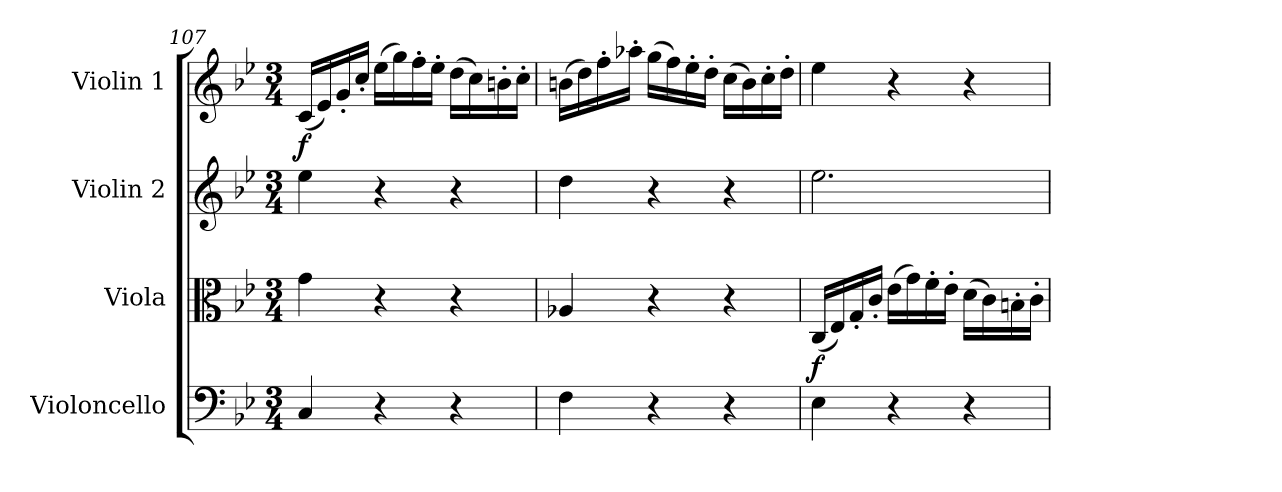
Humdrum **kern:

**kern	**kern	**dynam	**kern	**kern	**dynam
*part4	*part3	*part3	*part2	*part1	*part1
*staff4	*staff3	*staff3	*staff2	*staff1	*staff1
*I"Violoncello	*I"Viola	*	*I"Violin 2	*I"Violin 1	*
*I'Vc	*I'Vla	*	*I'Vln	*I'Vln	*
*clefF4	*clefC3	*	*clefG2	*clefG2	*
*k[b-e-]	*k[b-e-]	*	*k[b-e-]	*k[b-e-]	*
*M3/4	*M3/4	*	*M3/4	*M3/4	*
=107	=107	=107	=107	=107	=107
!	!	!	!	!	!LO:DY:b
4C/	4g\	.	4ee-\	(<16c/LL	f
.	.	.	.	16e-/)	.
.	.	.	.	16g'/	.
.	.	.	.	16cc'/JJ	.
4r	4r	.	4r	(>16ee-\LL	.
.	.	.	.	16gg\)	.
.	.	.	.	16ff'\	.
.	.	.	.	16ee-'\JJ	.
4r	4r	.	4r	(>16dd\LL	.
.	.	.	.	16cc\)	.
.	.	.	.	16bn'\	.
.	.	.	.	16cc'\JJ	.
=108	=108	=108	=108	=108	=108
4F\	4A-X/	.	4dd\	(>16bn\LL	.
.	.	.	.	16dd\)	.
.	.	.	.	16ff'\	.
.	.	.	.	16aa-X'\JJ	.
4r	4r	.	4r	(>16gg\LL	.
.	.	.	.	16ff\)	.
.	.	.	.	16ee-'\	.
.	.	.	.	16dd'\JJ	.
4r	4r	.	4r	(>16cc\LL	.
.	.	.	.	16b\)	.
.	.	.	.	16cc'\	.
.	.	.	.	16dd'\JJ	.
=109	=109	=109	=109	=109	=109
!	!	!LO:DY:b	!	!	!
4E-\	(<16C/LL	f	2.ee-\	4ee-\	.
.	16E-/)	.	.	.	.
.	16G'/	.	.	.	.
.	16c'/JJ	.	.	.	.
4r	(>16e-\LL	.	.	4r	.
.	16g\)	.	.	.	.
.	16f'\	.	.	.	.
.	16e-'\JJ	.	.	.	.
4r	(>16d\LL	.	.	4r	.
.	16c\)	.	.	.	.
.	16Bn'\	.	.	.	.
.	16c'\JJ	.	.	.	.
=	=	=	=	=	=
*-	*-	*-	*-	*-	*-
